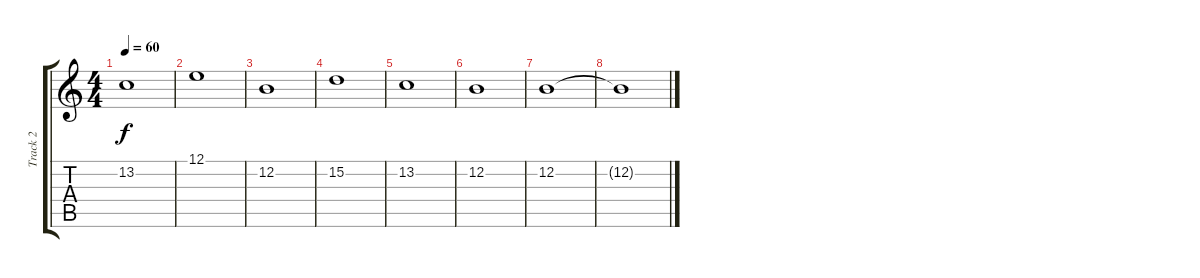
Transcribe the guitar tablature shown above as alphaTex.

\track ("Track 2" "Track 2") {instrument orchestralharp}
\staff {score tabs}
\tuning (E4 B3 G3 D3 A2 E2) {hide}
\ts (4 4)
\tempo 60
\clef g2
\ks c
13.2.1{dy f} |
12.1.1 |
12.2.1 |
15.2.1 |
13.2.1 |
12.2.1 |
12.2.1{volume 0} |
12.2{t}.1
